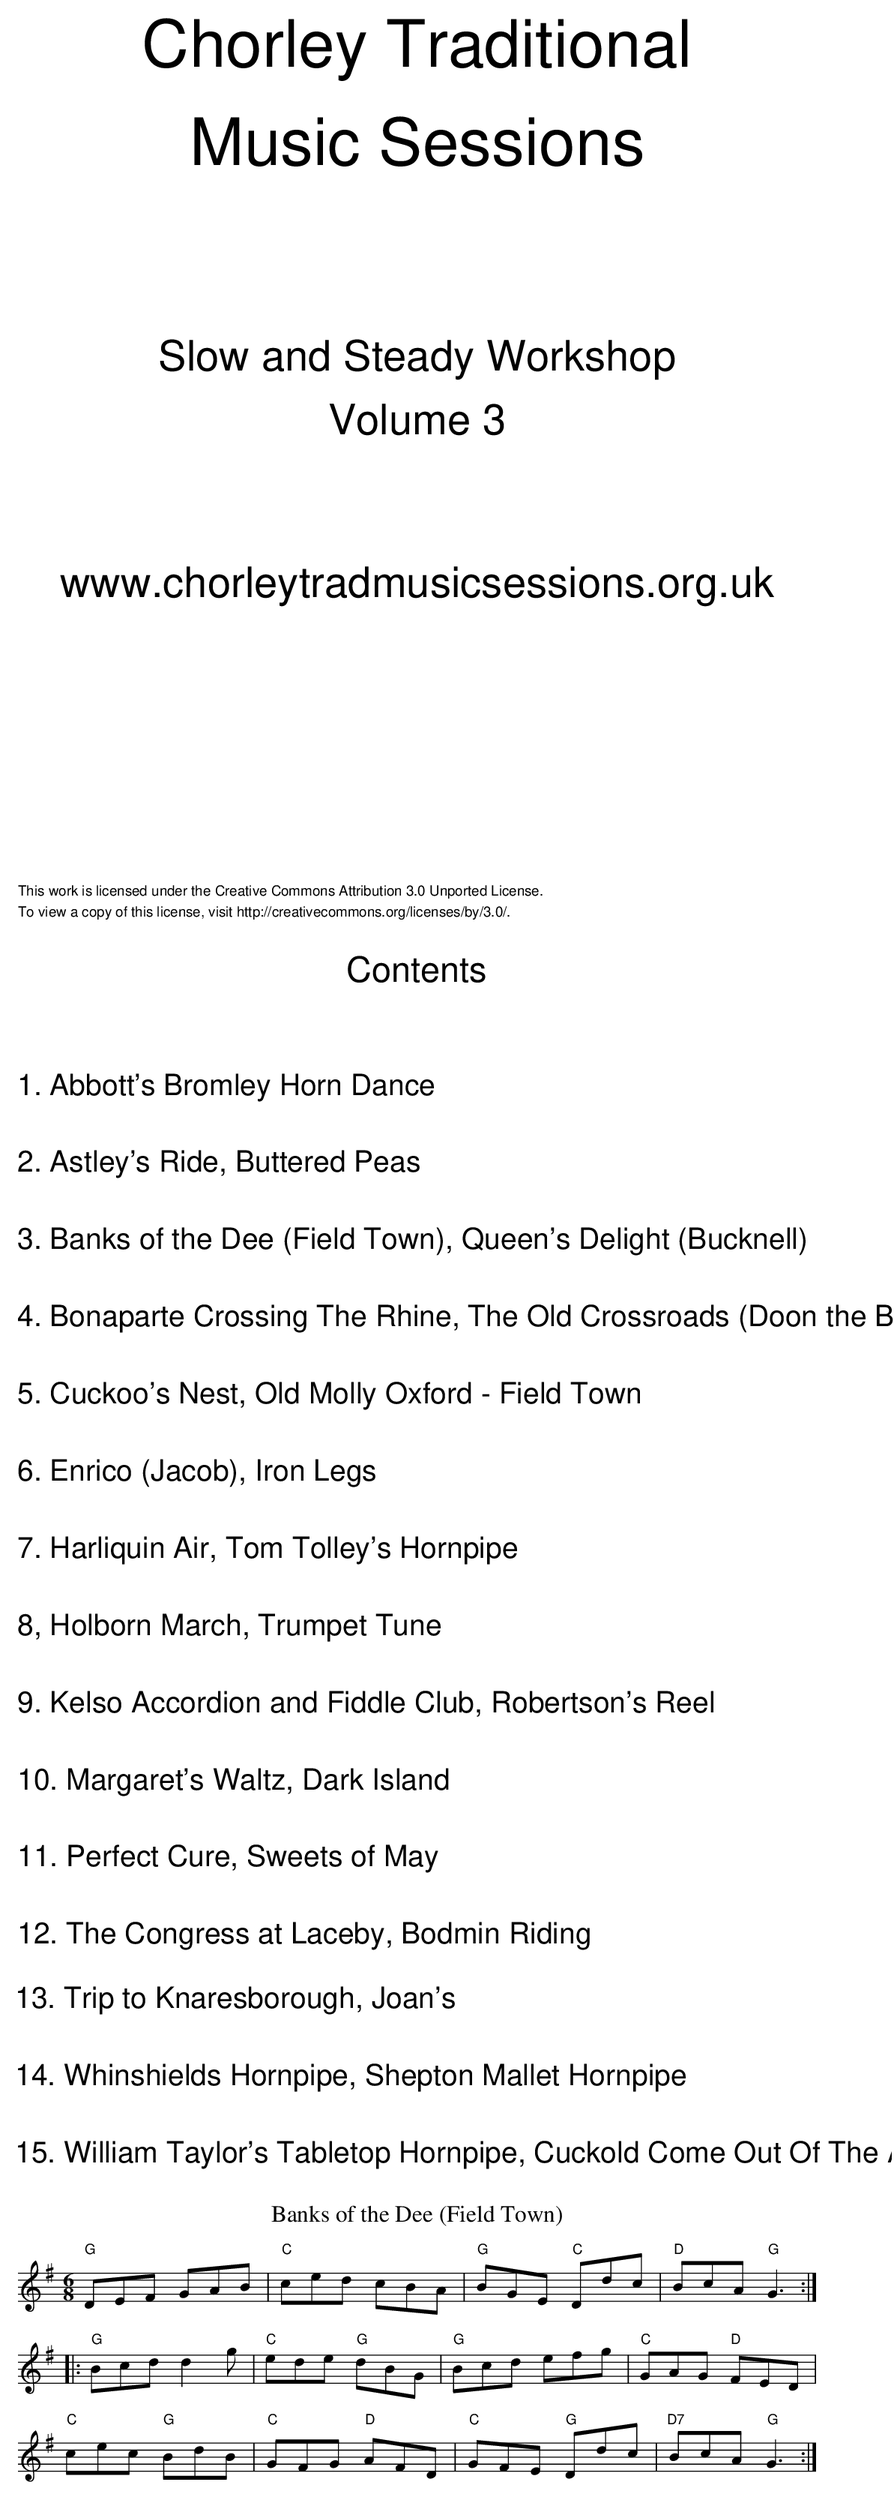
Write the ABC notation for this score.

X:1
%%newpage
T:Banks of the Dee (Field Town)
M:6/8
L:1/8
K:G
"G"DEF GAB|"C"ced cBA|"G"BGE "C"Ddc|"D"BcA "G"G3:|
|:"G"Bcd d2g|"C"ede "G"dBG|"G"Bcd efg|"C"GAG "D"FED|
"C"cec "G"BdB|"C"GFG "D"AFD|"C"GFE "G"Ddc|"D7"BcA "G"G3:|
